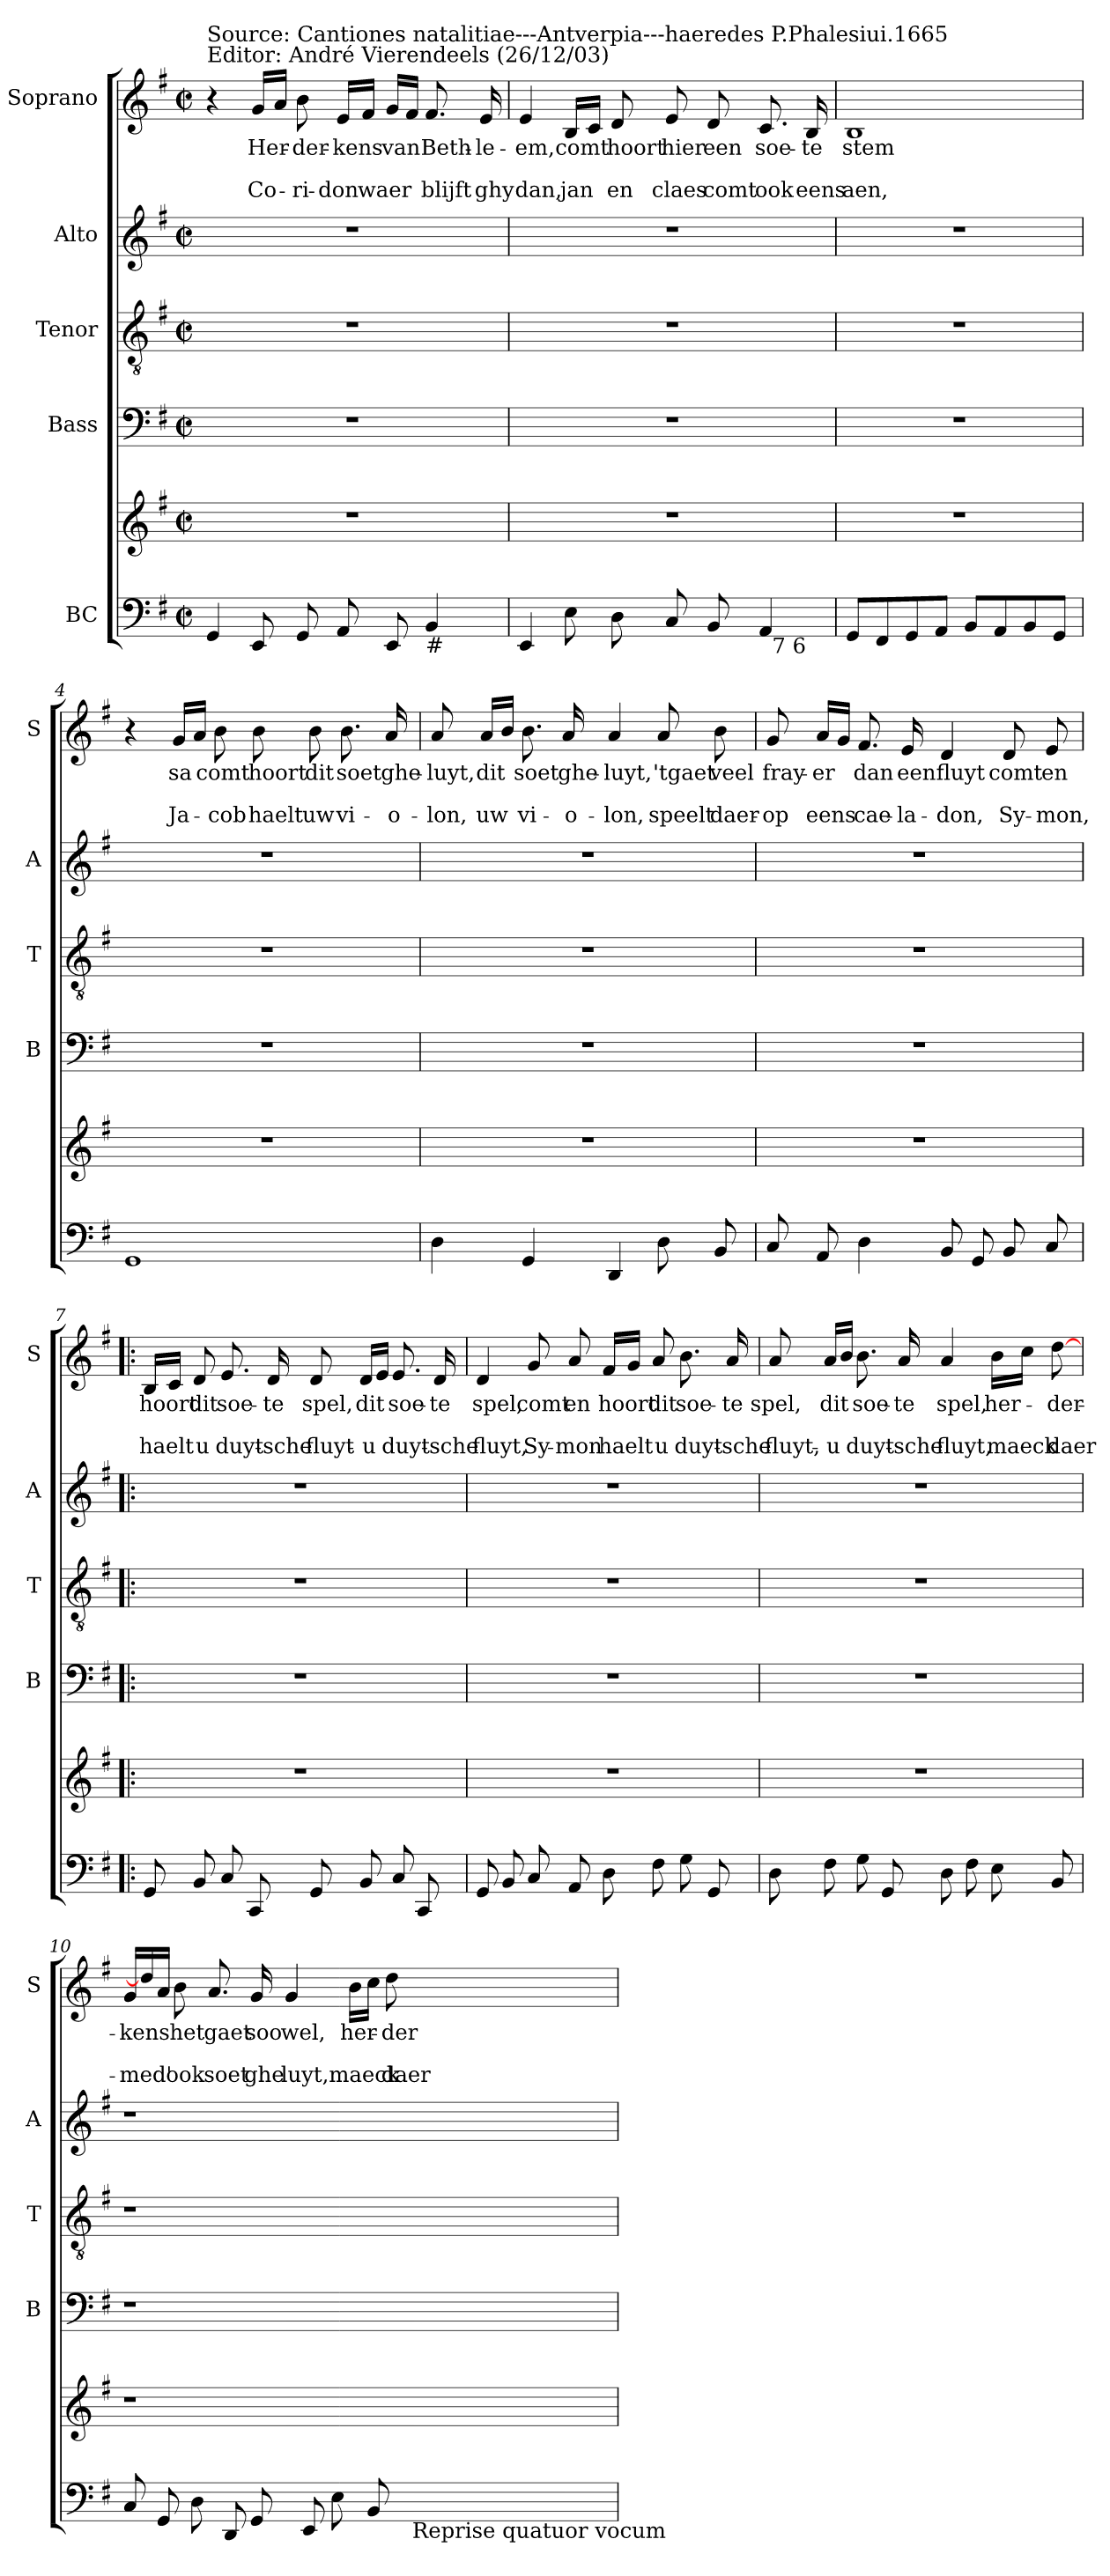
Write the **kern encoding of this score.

**kern	**kern	**kern	**kern	**kern	**kern	**text	**text	**text
*part5	*part5	*part4	*part3	*part2	*part1	*part1	*part1	*part1
*staff6	*staff5	*staff4	*staff3	*staff2	*staff1	*staff1	*staff1	*staff1
*I"BC	*	*I"Bass	*I"Tenor	*I"Alto	*I"Soprano	*	*	*
*	*	*I'B	*I'T	*I'A	*I'S	*	*	*
*clefF4	*clefG2	*clefF4	*clefGv2	*clefG2	*clefG2	*	*	*
*k[f#]	*k[f#]	*k[f#]	*k[f#]	*k[f#]	*k[f#]	*	*	*
*G:	*G:	*G:	*G:	*G:	*G:	*	*	*
*M2/2	*M2/2	*M2/2	*M2/2	*M2/2	*M2/2	*	*	*
*met(c|)	*met(c|)	*met(c|)	*met(c|)	*met(c|)	*met(c|)	*	*	*
=1	=1	=1	=1	=1	=1	=1	=1	=1
!	!	!	!	!	!LO:TX:a:t=Source&colon; Cantiones natalitiae---Antverpia---haeredes P.Phalesiui.1665\nEditor&colon; André Vierendeels (26/12/03)	!	!	!
4GG/	1r	1r	1r	1r	4r	.	.	.
8EE/	.	.	.	.	16g/LL	Her-	.	Co-
.	.	.	.	.	16a/JJ	.	.	.
8GG/	.	.	.	.	8b\	-der-	.	-ri-
8AA/	.	.	.	.	16e/LL	-kens	.	-don
.	.	.	.	.	16f#/JJ	.	.	waer
8EE/	.	.	.	.	16g/LL	van	.	.
.	.	.	.	.	16f#/JJ	.	.	.
!LO:TX:b:t=#	!	!	!	!	!	!	!	!
4BB/	.	.	.	.	8.f#/	Beth-	.	blijft
.	.	.	.	.	16e/	-le-	.	ghy
=2	=2	=2	=2	=2	=2	=2	=2	=2
*^	*	*	*	*	*	*	*	*
4EE/	2ryy	1r	1r	1r	1r	4e/	-em,	.	dan,
8E\	.	.	.	.	.	16B/LL	comt	.	jan
.	.	.	.	.	.	16c/JJ	.	.	.
8D\	.	.	.	.	.	8d/	hoort	.	en
8C/	4ryy	.	.	.	.	8e/	hier	.	claes
8BB/	.	.	.	.	.	8d/	een	.	comt
4AA/	32ryy	.	.	.	.	8.c/	soe-	.	ook
!	!LO:TX:b:t=7 6	!	!	!	!	!	!	!	!
.	8..ryy	.	.	.	.	.	.	.	.
.	.	.	.	.	.	16B/	-te	.	eens
*v	*v	*	*	*	*	*	*	*	*
=3	=3	=3	=3	=3	=3	=3	=3	=3
8GG/L	1r	1r	1r	1r	1B	stem	.	aen,
8FF#/	.	.	.	.	.	.	.	.
8GG/	.	.	.	.	.	.	.	.
8AA/J	.	.	.	.	.	.	.	.
8BB/L	.	.	.	.	.	.	.	.
8AA/	.	.	.	.	.	.	.	.
8BB/	.	.	.	.	.	.	.	.
8GG/J	.	.	.	.	.	.	.	.
!!LO:LB:g=z
=4	=4	=4	=4	=4	=4	=4	=4	=4
1GG	1r	1r	1r	1r	4r	.	.	.
.	.	.	.	.	16g/LL	sa	.	Ja-
.	.	.	.	.	16a/JJ	.	.	.
.	.	.	.	.	8b\	comt	.	-cob
.	.	.	.	.	8b\	hoort	.	haelt
.	.	.	.	.	8b\	dit	.	uw
.	.	.	.	.	8.b\	soet	.	vi-
.	.	.	.	.	16a/	ghe-	.	-o-
=5	=5	=5	=5	=5	=5	=5	=5	=5
4D\	1r	1r	1r	1r	8a/	-luyt,	.	-lon,
.	.	.	.	.	16a/LL	dit	.	uw
.	.	.	.	.	16b/JJ	.	.	.
4GG/	.	.	.	.	8.b\	soet	.	vi-
.	.	.	.	.	16a/	ghe-	.	-o-
4DD/	.	.	.	.	4a/	-luyt,	.	-lon,
8D\	.	.	.	.	8a/	'tgaet	.	speelt
8BB/	.	.	.	.	8b\	veel	.	daer-
=6	=6	=6	=6	=6	=6	=6	=6	=6
8C/	1r	1r	1r	1r	8g/	fray-	.	-op
8AA/	.	.	.	.	16a/LL	-er	.	eens
.	.	.	.	.	16g/JJ	.	.	.
4D\	.	.	.	.	8.f#/	dan	.	cae-
.	.	.	.	.	16e/	een	.	-la-
8BB/	.	.	.	.	4d/	fluyt	.	-don,
8GG/	.	.	.	.	.	.	.	.
8BB/	.	.	.	.	8d/	comt	.	Sy-
8C/	.	.	.	.	8e/	en	.	-mon,
!!LO:LB:g=z
=7!|:	=7!|:	=7!|:	=7!|:	=7!|:	=7!|:	=7!|:	=7!|:	=7!|:
8GG/	1r	1r	1r	1r	16B/LL	hoort	.	haelt
.	.	.	.	.	16c/JJ	.	.	.
8BB/	.	.	.	.	8d/	dit	.	u
8C/	.	.	.	.	8.e/	soe-	.	duyt-
8CC/	.	.	.	.	.	.	.	.
.	.	.	.	.	16d/	-te	.	-sche
8GG/	.	.	.	.	8d/	spel,	.	fluyt-
8BB/	.	.	.	.	16d/LL	dit	.	-u
.	.	.	.	.	16e/JJ	.	.	.
8C/	.	.	.	.	8.e/	soe-	.	duyt-
8CC/	.	.	.	.	.	.	.	.
.	.	.	.	.	16d/	-te	.	-sche
=8	=8	=8	=8	=8	=8	=8	=8	=8
8GG/	1r	1r	1r	1r	4d/	spel,	.	fluyt,
8BB/	.	.	.	.	.	.	.	.
8C/	.	.	.	.	8g/	comt	.	Sy-
8AA/	.	.	.	.	8a/	en	.	-mon
8D\	.	.	.	.	16f#/LL	hoort	.	haelt
.	.	.	.	.	16g/JJ	.	.	.
8F#\	.	.	.	.	8a/	dit	.	u
8G\	.	.	.	.	8.b\	soe-	.	duyt-
8GG/	.	.	.	.	.	.	.	.
.	.	.	.	.	16a/	-te	.	-sche
=9	=9	=9	=9	=9	=9	=9	=9	=9
8D\	1r	1r	1r	1r	8a/	spel,	.	fluyt,-
8F#\	.	.	.	.	16a/LL	dit	.	-u
.	.	.	.	.	16b/JJ	.	.	.
8G\	.	.	.	.	8.b\	soe-	.	duyt-
8GG/	.	.	.	.	.	.	.	.
.	.	.	.	.	16a/	-te	.	-sche
8D\	.	.	.	.	4a/	spel,	.	fluyt,
8F#\	.	.	.	.	.	.	.	.
8E\	.	.	.	.	16b\LL	her-	.	maeck
.	.	.	.	.	16cc\JJ	.	.	.
8BB/	.	.	.	.	[8dd\	-der-	.	daer-
!!LO:LB:g=z
=10	=10	=10	=10	=10	=10	=10	=10	=10
8C/	1r	1r	1r	1r	16g/LL	-kens	.	-med'
.	.	.	.	.	16dd\]	.	.	.
8GG/	.	.	.	.	16a/JJ	.	.	.
.	.	.	.	.	8b\	het	.	ook
8D\	.	.	.	.	.	.	.	.
.	.	.	.	.	8.a/	gaet	.	soet
8DD/	.	.	.	.	.	.	.	.
8GG/	.	.	.	.	16g/	soo	.	ghe
.	.	.	.	.	4g/	wel,	.	luyt,maeck
8EE/	.	.	.	.	.	.	.	.
8E\	.	.	.	.	.	.	.	.
.	.	.	.	.	16b\LL	her-	.	.
8BB/	.	.	.	.	16cc\JJ	.	.	.
.	.	.	.	.	8dd\	-der-	.	daer
32ryy	16ryy	16ryy	16ryy	16ryy	.	.	.	.
!LO:TX:b:t=Reprise quatuor vocum	!	!	!	!	!	!	!	!
32ryy	.	.	.	.	.	.	.	.
=	=	=	=	=	=	=	=	=
*-	*-	*-	*-	*-	*-	*-	*-	*-
